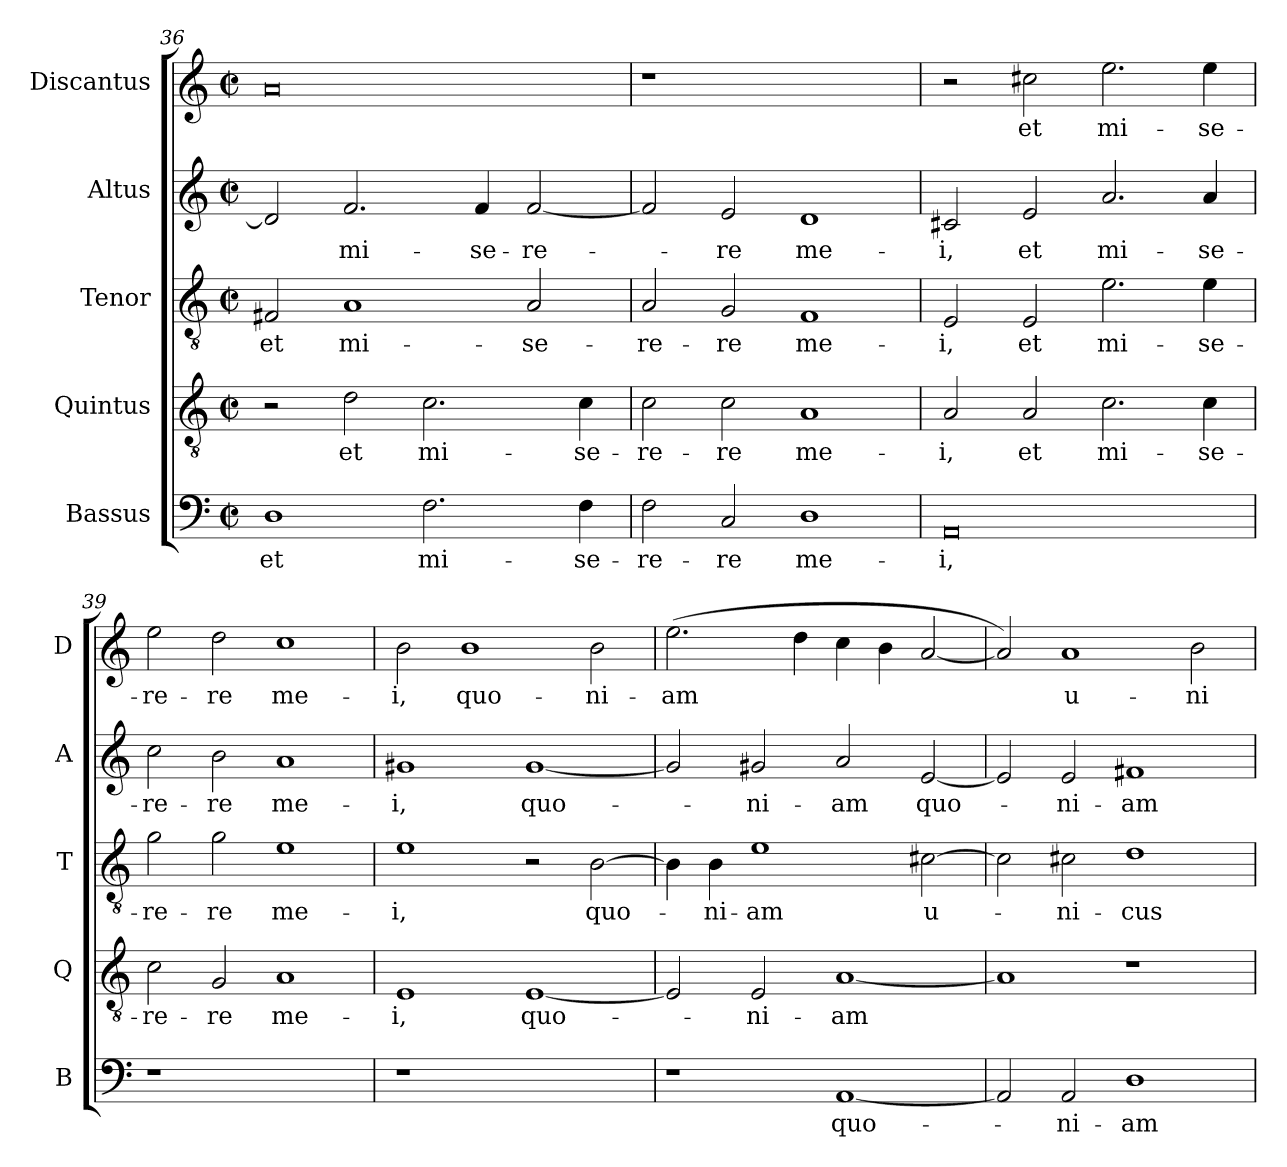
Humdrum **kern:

**kern	**text	**kern	**text	**kern	**text	**kern	**text	**kern	**text
*part5	*part5	*part4	*part4	*part3	*part3	*part2	*part2	*part1	*part1
*staff5	*staff5	*staff4	*staff4	*staff3	*staff3	*staff2	*staff2	*staff1	*staff1
*I"Bassus	*	*I"Quintus	*	*I"Tenor	*	*I"Altus	*	*I"Discantus	*
*I'B	*	*I'Q	*	*I'T	*	*I'A	*	*I'D	*
*clefF4	*	*clefGv2	*	*clefGv2	*	*clefG2	*	*clefG2	*
*k[]	*	*k[]	*	*k[]	*	*k[]	*	*k[]	*
*C:	*	*C:	*	*C:	*	*C:	*	*C:	*
*M2/2	*	*M2/2	*	*M2/2	*	*M2/2	*	*M2/2	*
*met(c|)	*	*met(c|)	*	*met(c|)	*	*met(c|)	*	*met(c|)	*
=36	=36	=36	=36	=36	=36	=36	=36	=36	=36
!	!LO:LY:b	!	!	!	!LO:LY:b	!	!	!	!
1D	et	2r	.	2F#X/	et	2d/]	.	0a	.
!	!	!	!LO:LY:b	!	!LO:LY:b	!	!LO:LY:b	!	!
.	.	2d\	et	1A	mi-	2.f/	mi-	.	.
!	!LO:LY:b	!	!LO:LY:b	!	!	!	!	!	!
2.F\	mi-	2.c\	mi-	.	.	.	.	.	.
!	!	!	!	!	!	!	!LO:LY:b	!	!
.	.	.	.	.	.	4f/	-se-	.	.
!	!	!	!	!	!LO:LY:b	!	!LO:LY:b	!	!
.	.	.	.	2A/	-se-	[2f/	-re-	.	.
!	!LO:LY:b	!	!LO:LY:b	!	!	!	!	!	!
4F\	-se-	4c\	-se-	.	.	.	.	.	.
=37	=37	=37	=37	=37	=37	=37	=37	=37	=37
!	!LO:LY:b	!	!LO:LY:b	!	!LO:LY:b	!	!	!	!
2F\	-re-	2c\	-re-	2A/	-re-	2f/]	.	1r	.
!	!LO:LY:b	!	!LO:LY:b	!	!LO:LY:b	!	!LO:LY:b	!	!
2C/	-re	2c\	-re	2G/	-re	2e/	-re	.	.
!	!LO:LY:b	!	!LO:LY:b	!	!LO:LY:b	!	!LO:LY:b	!	!
1D	me-	1A	me-	1F	me-	1d	me-	1ryy	.
=38	=38	=38	=38	=38	=38	=38	=38	=38	=38
!	!LO:LY:b	!	!LO:LY:b	!	!LO:LY:b	!	!LO:LY:b	!	!
0AA	-i,	2A/	-i,	2E/	-i,	2c#X/	-i,	2r	.
!	!	!	!LO:LY:b	!	!LO:LY:b	!	!LO:LY:b	!	!LO:LY:b
.	.	2A/	et	2E/	et	2e/	et	2cc#X\	et
!	!	!	!LO:LY:b	!	!LO:LY:b	!	!LO:LY:b	!	!LO:LY:b
.	.	2.c\	mi-	2.e\	mi-	2.a/	mi-	2.ee\	mi-
!	!	!	!LO:LY:b	!	!LO:LY:b	!	!LO:LY:b	!	!LO:LY:b
.	.	4c\	-se-	4e\	-se-	4a/	-se-	4ee\	-se-
=39	=39	=39	=39	=39	=39	=39	=39	=39	=39
!	!	!	!LO:LY:b	!	!LO:LY:b	!	!LO:LY:b	!	!LO:LY:b
1r	.	2c\	-re-	2g\	-re-	2cc\	-re-	2ee\	-re-
!	!	!	!LO:LY:b	!	!LO:LY:b	!	!LO:LY:b	!	!LO:LY:b
.	.	2G/	-re	2g\	-re	2b\	-re	2dd\	-re
!	!	!	!LO:LY:b	!	!LO:LY:b	!	!LO:LY:b	!	!LO:LY:b
1ryy	.	1A	me-	1e	me-	1a	me-	1cc	me-
!!LO:PB:g=z
=40	=40	=40	=40	=40	=40	=40	=40	=40	=40
!	!	!	!LO:LY:b	!	!LO:LY:b	!	!LO:LY:b	!	!LO:LY:b
1r	.	1E	-i,	1e	-i,	1g#X	-i,	2b\	-i,
!	!	!	!	!	!	!	!	!	!LO:LY:b
.	.	.	.	.	.	.	.	1b	quo-
!	!	!	!LO:LY:b	!	!	!	!LO:LY:b	!	!
1ryy	.	[1E	quo-	2r	.	[1g#	quo-	.	.
!	!	!	!	!	!LO:LY:b	!	!	!	!LO:LY:b
.	.	.	.	[2B\	quo-	.	.	2b\	-ni-
=41	=41	=41	=41	=41	=41	=41	=41	=41	=41
!	!	!	!	!	!	!	!	!	!LO:LY:b
1r	.	2E/]	.	4B\]	.	2g#/]	.	(>2.ee\	-am
!	!	!	!	!	!LO:LY:b	!	!	!	!
.	.	.	.	4B\	-ni-	.	.	.	.
!	!	!	!LO:LY:b	!	!LO:LY:b	!	!LO:LY:b	!	!
.	.	2E/	-ni-	1e	-am	2g#X/	-ni-	.	.
.	.	.	.	.	.	.	.	4dd\	.
!	!LO:LY:b	!	!LO:LY:b	!	!	!	!LO:LY:b	!	!
[1AA	quo-	[1A	-am	.	.	2a/	-am	4cc\	.
.	.	.	.	.	.	.	.	4b\	.
!	!	!	!	!	!LO:LY:b	!	!LO:LY:b	!	!
.	.	.	.	[2c#X\	u-	[2e/	quo-	[2a/	.
=42	=42	=42	=42	=42	=42	=42	=42	=42	=42
2AA/]	.	1A]	.	2c#\]	.	2e/]	.	2a/])	.
!	!LO:LY:b	!	!	!	!LO:LY:b	!	!LO:LY:b	!	!LO:LY:b
2AA/	-ni-	.	.	2c#X\	-ni-	2e/	-ni-	1a	u-
!	!LO:LY:b	!	!	!	!LO:LY:b	!	!LO:LY:b	!	!
1D	-am	1r	.	1d	-cus	1f#X	-am	.	.
!	!	!	!	!	!	!	!	!	!LO:LY:b
.	.	.	.	.	.	.	.	2b\	-ni-
=	=	=	=	=	=	=	=	=	=
*-	*-	*-	*-	*-	*-	*-	*-	*-	*-
